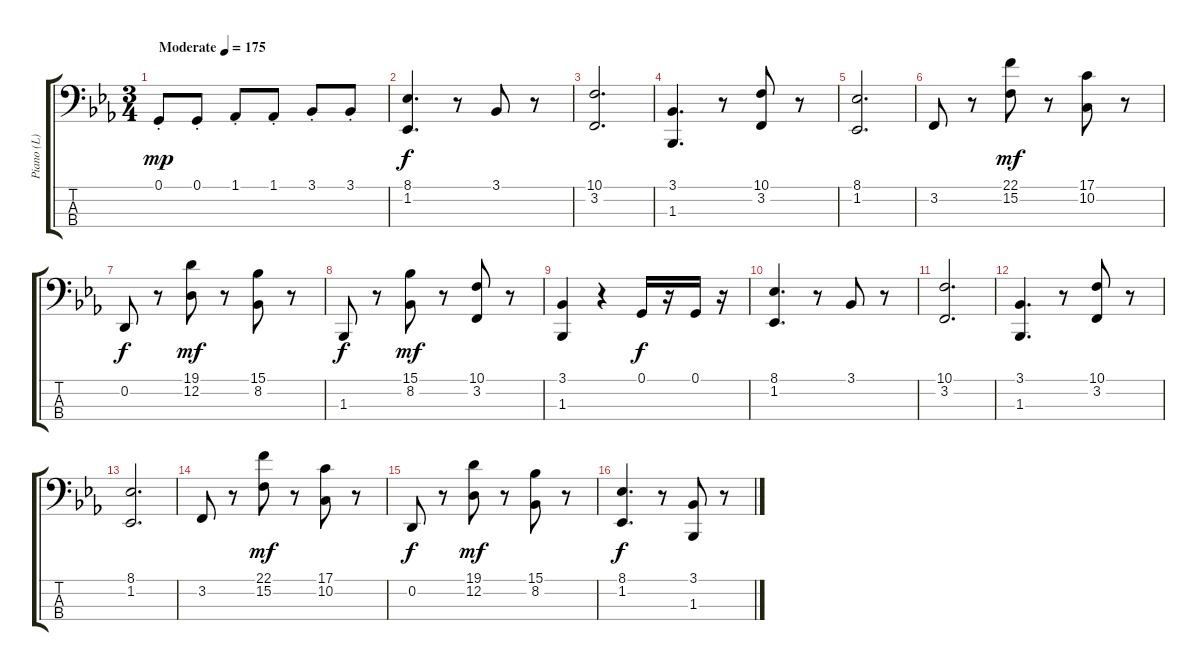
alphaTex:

\track ("Piano (L)" "Piano (L)") {instrument brightacousticpiano}
\staff {score tabs}
\tuning (G2 D2 A1 E1) {hide}
\ts (3 4)
\tempo (175 "Moderate")
\clef f4
\ks eb
0.1{st}.8{dy mp instrument brightacousticpiano} 0.1{st}.8 1.1{st}.8 1.1{st}.8 3.1{st}.8 3.1{st}.8 |
(8.1 1.2).4{d dy f} r.8 3.1.8 r.8 |
(10.1 3.2).2{d} |
(3.1 1.3).4{d} r.8 (10.1 3.2).8 r.8 |
(8.1 1.2).2{d} |
3.2.8 r.8 (22.1 15.2).8{dy mf} r.8 (17.1 10.2).8 r.8 |
0.2.8{dy f} r.8 (19.1 12.2).8{dy mf} r.8 (15.1 8.2).8 r.8 |
1.3.8{dy f} r.8 (15.1 8.2).8{dy mf} r.8 (10.1 3.2).8 r.8 |
(3.1 1.3).4 r.4 0.1.16{dy f} r.16 0.1.16 r.16 |
(8.1 1.2).4{d} r.8 3.1.8 r.8 |
(10.1 3.2).2{d} |
(3.1 1.3).4{d} r.8 (10.1 3.2).8 r.8 |
(8.1 1.2).2{d} |
3.2.8 r.8 (22.1 15.2).8{dy mf} r.8 (17.1 10.2).8 r.8 |
0.2.8{dy f} r.8 (19.1 12.2).8{dy mf} r.8 (15.1 8.2).8 r.8 |
(8.1 1.2).4{d dy f} r.8 (3.1 1.3).8 r.8
